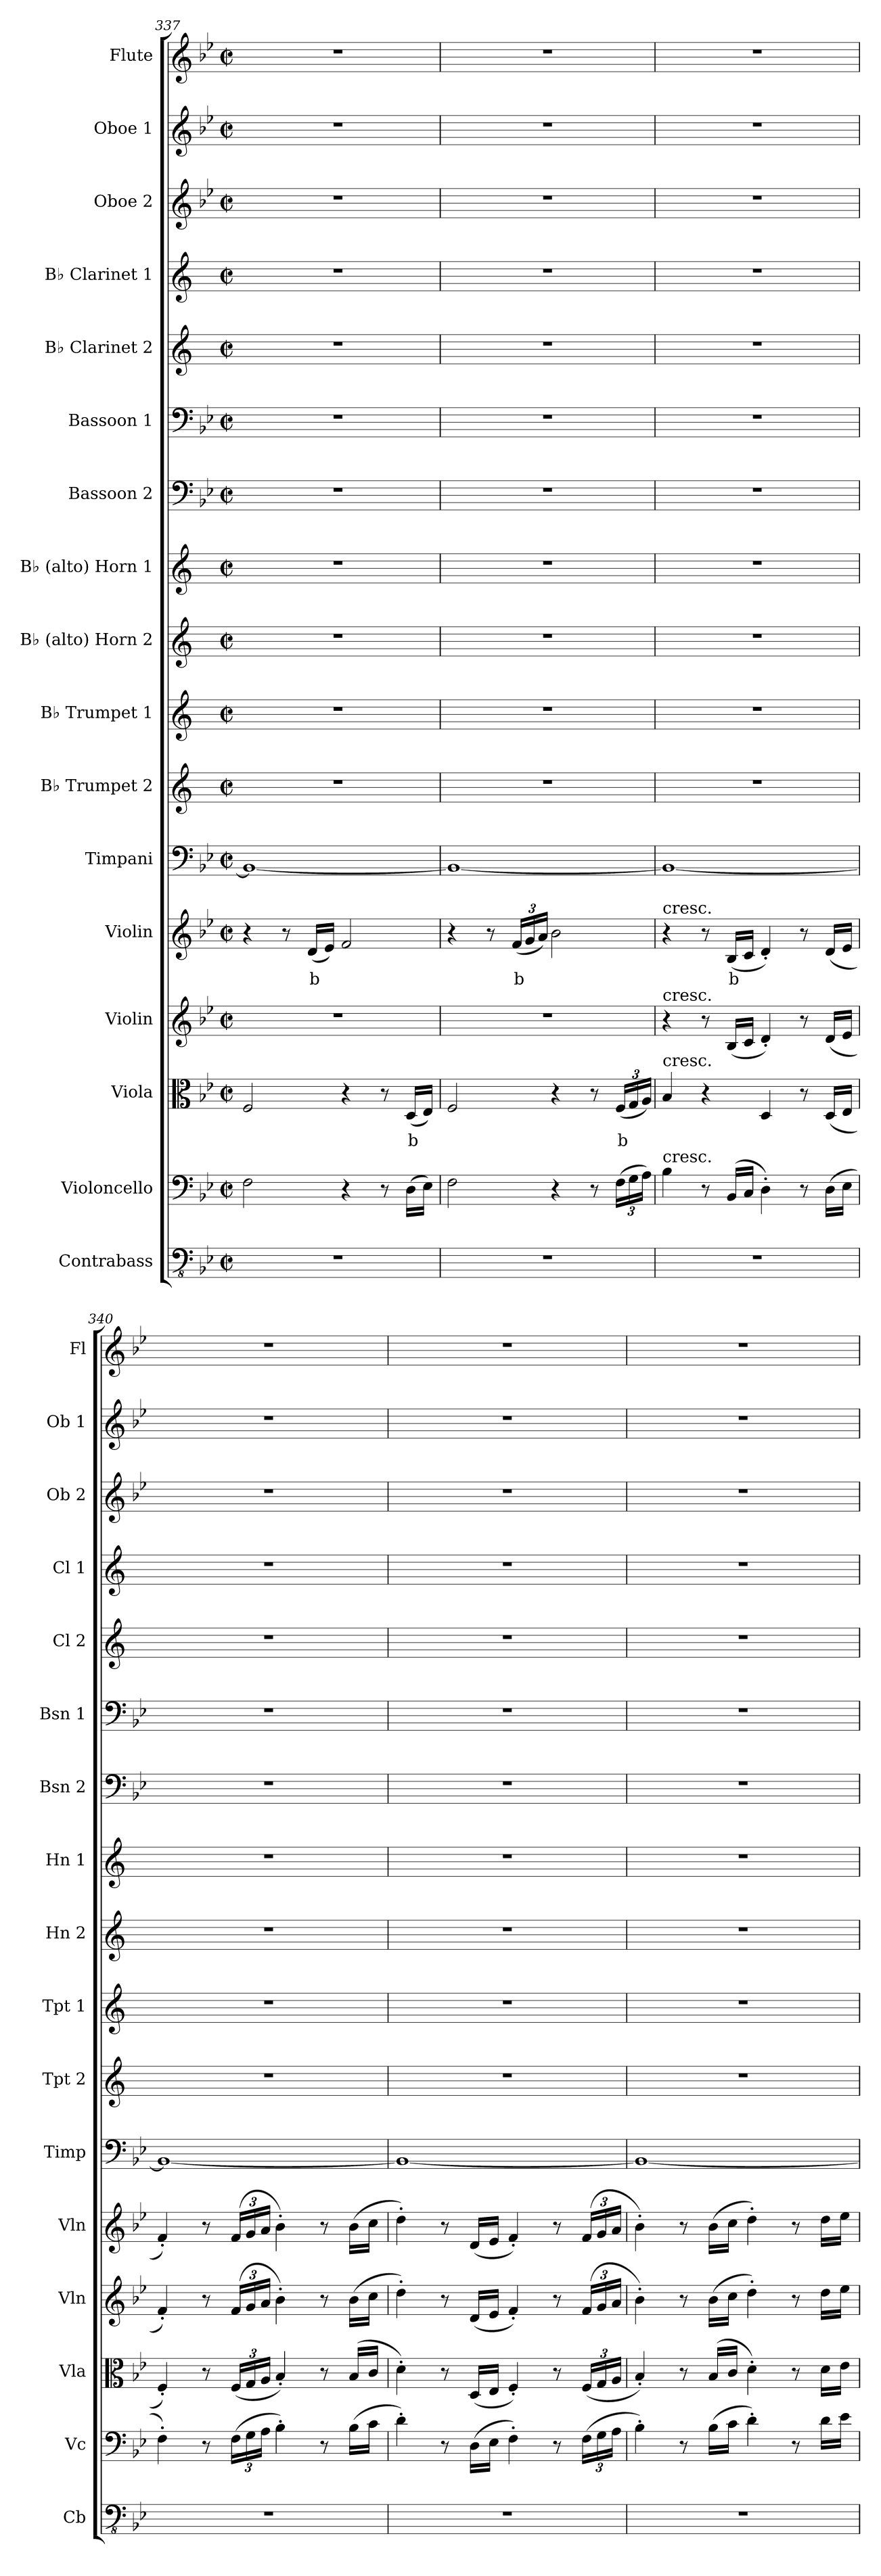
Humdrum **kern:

**kern	**kern	**kern	**text	**kern	**kern	**text	**kern	**kern	**kern	**kern	**kern	**kern	**kern	**kern	**kern	**kern	**kern	**kern
*part17	*part16	*part15	*part15	*part14	*part13	*part13	*part12	*part11	*part10	*part9	*part8	*part7	*part6	*part5	*part4	*part3	*part2	*part1
*staff17	*staff16	*staff15	*staff15	*staff14	*staff13	*staff13	*staff12	*staff11	*staff10	*staff9	*staff8	*staff7	*staff6	*staff5	*staff4	*staff3	*staff2	*staff1
*I"Contrabass	*I"Violoncello	*I"Viola	*	*I"Violin	*I"Violin	*	*I"Timpani	*I"B♭ Trumpet 2	*I"B♭ Trumpet 1	*I"B♭ (alto) Horn 2	*I"B♭ (alto) Horn 1	*I"Bassoon 2	*I"Bassoon 1	*I"B♭ Clarinet 2	*I"B♭ Clarinet 1	*I"Oboe 2	*I"Oboe 1	*I"Flute
*I'Cb	*I'Vc	*I'Vla	*	*I'Vln	*I'Vln	*	*I'Timp	*I'Tpt 2	*I'Tpt 1	*I'Hn 2	*I'Hn 1	*I'Bsn 2	*I'Bsn 1	*I'Cl 2	*I'Cl 1	*I'Ob 2	*I'Ob 1	*I'Fl
*clefFv4	*clefF4	*clefC3	*	*clefG2	*clefG2	*	*clefF4	*clefG2	*clefG2	*clefG2	*clefG2	*clefF4	*clefF4	*clefG2	*clefG2	*clefG2	*clefG2	*clefG2
*	*	*	*	*	*	*	*	*ITrd1c2	*ITrd1c2	*ITrd1c2	*ITrd1c2	*	*	*ITrd1c2	*ITrd1c2	*	*	*
*k[b-e-]	*k[b-e-]	*k[b-e-]	*	*k[b-e-]	*k[b-e-]	*	*k[b-e-]	*k[b-e-]	*k[b-e-]	*k[b-e-]	*k[b-e-]	*k[b-e-]	*k[b-e-]	*k[b-e-]	*k[b-e-]	*k[b-e-]	*k[b-e-]	*k[b-e-]
*M2/2	*M2/2	*M2/2	*	*M2/2	*M2/2	*	*M2/2	*M2/2	*M2/2	*M2/2	*M2/2	*M2/2	*M2/2	*M2/2	*M2/2	*M2/2	*M2/2	*M2/2
*met(c|)	*met(c|)	*met(c|)	*	*met(c|)	*met(c|)	*	*met(c|)	*met(c|)	*met(c|)	*met(c|)	*met(c|)	*met(c|)	*met(c|)	*met(c|)	*met(c|)	*met(c|)	*met(c|)	*met(c|)
=337	=337	=337	=337	=337	=337	=337	=337	=337	=337	=337	=337	=337	=337	=337	=337	=337	=337	=337
1r	2F\	2F/	.	1r	4r	.	1BB-_	1r	1r	1r	1r	1r	1r	1r	1r	1r	1r	1r
.	.	.	.	.	8r	.	.	.	.	.	.	.	.	.	.	.	.	.
!	!	!	!	!	!	!LO:LY:b:color=#FF0000	!	!	!	!	!	!	!	!	!	!	!	!
.	.	.	.	.	(<16d/LL	b	.	.	.	.	.	.	.	.	.	.	.	.
.	.	.	.	.	16e-/JJ)	.	.	.	.	.	.	.	.	.	.	.	.	.
.	4r	4r	.	.	2f/	.	.	.	.	.	.	.	.	.	.	.	.	.
.	8r	8r	.	.	.	.	.	.	.	.	.	.	.	.	.	.	.	.
!	!	!	!LO:LY:b:color=#FF0000	!	!	!	!	!	!	!	!	!	!	!	!	!	!	!
.	(>16D\LL	(<16D/LL	b	.	.	.	.	.	.	.	.	.	.	.	.	.	.	.
.	16E-\JJ)	16E-/JJ)	.	.	.	.	.	.	.	.	.	.	.	.	.	.	.	.
=338	=338	=338	=338	=338	=338	=338	=338	=338	=338	=338	=338	=338	=338	=338	=338	=338	=338	=338
1r	2F\	2F/	.	1r	4r	.	1BB-_	1r	1r	1r	1r	1r	1r	1r	1r	1r	1r	1r
.	.	.	.	.	8r	.	.	.	.	.	.	.	.	.	.	.	.	.
*	*	*	*	*	*Xbrackettup	*	*	*	*	*	*	*	*	*	*	*	*	*
!	!	!	!	!	!	!LO:LY:b:color=#FF0000	!	!	!	!	!	!	!	!	!	!	!	!
.	.	.	.	.	(<24f/LL	b	.	.	.	.	.	.	.	.	.	.	.	.
.	.	.	.	.	24g/	.	.	.	.	.	.	.	.	.	.	.	.	.
.	.	.	.	.	24a/JJ)	.	.	.	.	.	.	.	.	.	.	.	.	.
.	4r	4r	.	.	2b-\	.	.	.	.	.	.	.	.	.	.	.	.	.
.	8r	8r	.	.	.	.	.	.	.	.	.	.	.	.	.	.	.	.
*	*Xbrackettup	*Xbrackettup	*	*	*	*	*	*	*	*	*	*	*	*	*	*	*	*
!	!	!	!LO:LY:b:color=#FF0000	!	!	!	!	!	!	!	!	!	!	!	!	!	!	!
.	(>24F\LL	(<24F/LL	b	.	.	.	.	.	.	.	.	.	.	.	.	.	.	.
.	24G\	24G/	.	.	.	.	.	.	.	.	.	.	.	.	.	.	.	.
.	24A\JJ)	24A/JJ)	.	.	.	.	.	.	.	.	.	.	.	.	.	.	.	.
=339	=339	=339	=339	=339	=339	=339	=339	=339	=339	=339	=339	=339	=339	=339	=339	=339	=339	=339
!	!	!	!	!	!LO:TX:a:t=cresc.	!	!	!	!	!	!	!	!	!	!	!	!	!
!	!	!	!	!LO:TX:a:t=cresc.	!	!	!	!	!	!	!	!	!	!	!	!	!	!
!	!	!LO:TX:a:t=cresc.	!	!	!	!	!	!	!	!	!	!	!	!	!	!	!	!
!	!LO:TX:a:t=cresc.	!	!	!	!	!	!	!	!	!	!	!	!	!	!	!	!	!
1r	4B-\	4B-/	.	4r	4r	.	1BB-_	1r	1r	1r	1r	1r	1r	1r	1r	1r	1r	1r
.	8r	4r	.	8r	8r	.	.	.	.	.	.	.	.	.	.	.	.	.
!	!	!	!	!	!	!LO:LY:b:color=#FF0000	!	!	!	!	!	!	!	!	!	!	!	!
.	(>16BB-/LL	.	.	(<16B-/LL	(<16B-/LL	b	.	.	.	.	.	.	.	.	.	.	.	.
.	16C/JJ	.	.	16c/JJ	16c/JJ	.	.	.	.	.	.	.	.	.	.	.	.	.
.	4D'\)	4D/	.	4d'/)	4d'/)	.	.	.	.	.	.	.	.	.	.	.	.	.
.	8r	8r	.	8r	8r	.	.	.	.	.	.	.	.	.	.	.	.	.
.	(>16D\LL	(<16D/LL	.	(<16d/LL	(<16d/LL	.	.	.	.	.	.	.	.	.	.	.	.	.
.	16E-\JJ	16E-/JJ	.	16e-/JJ	16e-/JJ	.	.	.	.	.	.	.	.	.	.	.	.	.
!!LO:PB:g=z
=340	=340	=340	=340	=340	=340	=340	=340	=340	=340	=340	=340	=340	=340	=340	=340	=340	=340	=340
1r	4F'\)	4F'/)	.	4f'/)	4f'/)	.	1BB-_	1r	1r	1r	1r	1r	1r	1r	1r	1r	1r	1r
.	8r	8r	.	8r	8r	.	.	.	.	.	.	.	.	.	.	.	.	.
*	*	*	*	*Xbrackettup	*	*	*	*	*	*	*	*	*	*	*	*	*	*
.	(>24F\LL	(<24F/LL	.	(>24f/LL	(>24f/LL	.	.	.	.	.	.	.	.	.	.	.	.	.
.	24G\	24G/	.	24g/	24g/	.	.	.	.	.	.	.	.	.	.	.	.	.
.	24A\JJ	24A/JJ	.	24a/JJ	24a/JJ	.	.	.	.	.	.	.	.	.	.	.	.	.
.	4B-'\)	4B-'/)	.	4b-'\)	4b-'\)	.	.	.	.	.	.	.	.	.	.	.	.	.
.	8r	8r	.	8r	8r	.	.	.	.	.	.	.	.	.	.	.	.	.
.	(>16B-\LL	(<16B-/LL	.	(>16b-\LL	(>16b-\LL	.	.	.	.	.	.	.	.	.	.	.	.	.
.	16c\JJ	16c/JJ	.	16cc\JJ	16cc\JJ	.	.	.	.	.	.	.	.	.	.	.	.	.
=341	=341	=341	=341	=341	=341	=341	=341	=341	=341	=341	=341	=341	=341	=341	=341	=341	=341	=341
1r	4d'\)	4d'\)	.	4dd'\)	4dd'\)	.	1BB-_	1r	1r	1r	1r	1r	1r	1r	1r	1r	1r	1r
.	8r	8r	.	8r	8r	.	.	.	.	.	.	.	.	.	.	.	.	.
.	(>16D\LL	(<16D/LL	.	(<16d/LL	(<16d/LL	.	.	.	.	.	.	.	.	.	.	.	.	.
.	16E-\JJ	16E-/JJ	.	16e-/JJ	16e-/JJ	.	.	.	.	.	.	.	.	.	.	.	.	.
.	4F'\)	4F'/)	.	4f'/)	4f'/)	.	.	.	.	.	.	.	.	.	.	.	.	.
.	8r	8r	.	8r	8r	.	.	.	.	.	.	.	.	.	.	.	.	.
.	(>24F\LL	(<24F/LL	.	(<24f/LL	(<24f/LL	.	.	.	.	.	.	.	.	.	.	.	.	.
.	24G\	24G/	.	24g/	24g/	.	.	.	.	.	.	.	.	.	.	.	.	.
.	24A\JJ	24A/JJ	.	24a/JJ	24a/JJ	.	.	.	.	.	.	.	.	.	.	.	.	.
=342	=342	=342	=342	=342	=342	=342	=342	=342	=342	=342	=342	=342	=342	=342	=342	=342	=342	=342
1r	4B-'\)	4B-'/)	.	4b-'\)	4b-'\)	.	1BB-_	1r	1r	1r	1r	1r	1r	1r	1r	1r	1r	1r
.	8r	8r	.	8r	8r	.	.	.	.	.	.	.	.	.	.	.	.	.
.	(>16B-\LL	(>16B-/LL	.	(>16b-\LL	(>16b-\LL	.	.	.	.	.	.	.	.	.	.	.	.	.
.	16c\JJ	16c/JJ	.	16cc\JJ	16cc\JJ	.	.	.	.	.	.	.	.	.	.	.	.	.
.	4d'\)	4d'\)	.	4dd'\)	4dd'\)	.	.	.	.	.	.	.	.	.	.	.	.	.
.	8r	8r	.	8r	8r	.	.	.	.	.	.	.	.	.	.	.	.	.
.	16d\LL	16d\LL	.	16dd\LL	16dd\LL	.	.	.	.	.	.	.	.	.	.	.	.	.
.	16e-\JJ	16e-\JJ	.	16ee-\JJ	16ee-\JJ	.	.	.	.	.	.	.	.	.	.	.	.	.
=	=	=	=	=	=	=	=	=	=	=	=	=	=	=	=	=	=	=
*-	*-	*-	*-	*-	*-	*-	*-	*-	*-	*-	*-	*-	*-	*-	*-	*-	*-	*-
